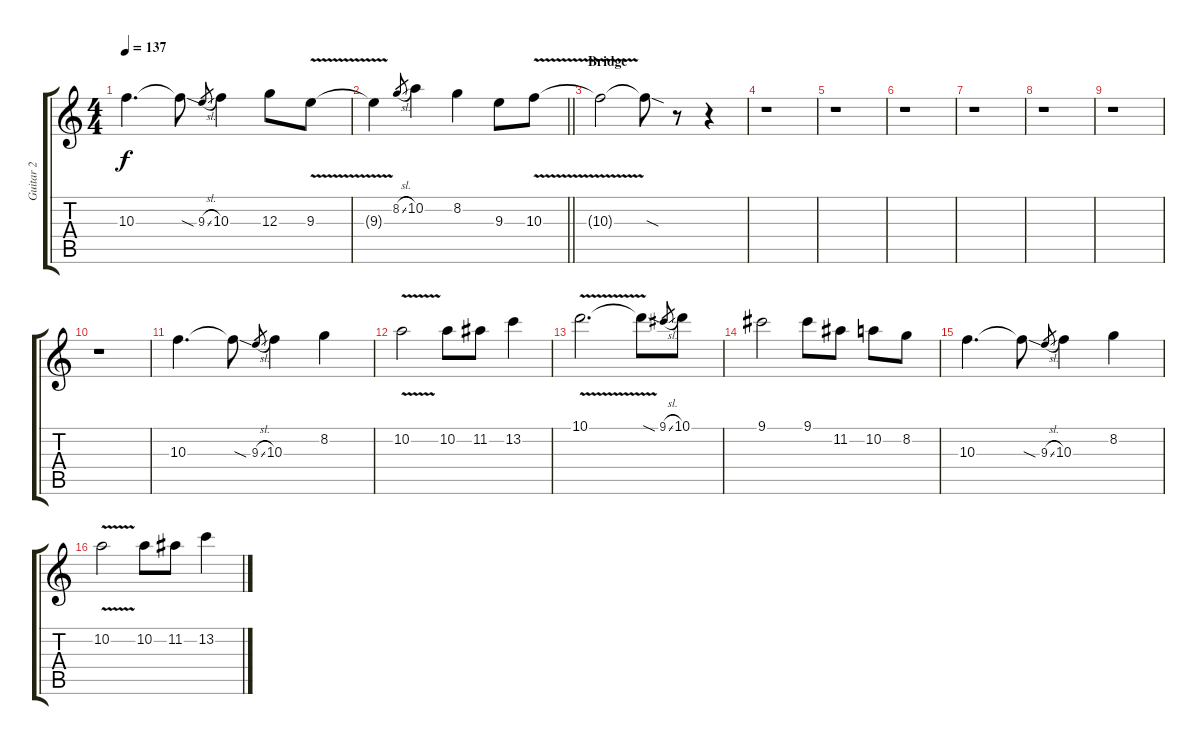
\track ("Guitar 2" "Guitar 2") {instrument distortionguitar}
\staff {score tabs}
\tuning (E4 B3 G3 D3 A2 D2) {hide}
\ts (4 4)
\tempo 137
\clef g2
\ks c
10.3{t}.4{d dy f} 10.3{sod t}.8 9.3{sl}.8{gr} 10.3.4 12.3.8 9.3{v}.8 |
\barLineRight lightlight
9.3{t}.4 8.2{sl}.8{gr} 10.2.4 8.2.4 9.3.8 10.3{v}.8 |
\section ("" "Bridge")
10.3{t}.2 10.3{sod t}.8 r.8 r.4 |
r.1 |
r.1 |
r.1 |
r.1 |
r.1 |
r.1 |
r.1 |
10.3.4{d} 10.3{sod t}.8 9.3{sl}.8{gr} 10.3.4 8.2.4 |
10.2{v}.2 10.2.8 11.2.8 13.2.4 |
10.1{v}.2{d} 10.1{sod t}.8 9.1{sl}.8{gr} 10.1.8 |
9.1.2 9.1.8 11.2.8 10.2.8 8.2.8 |
10.3.4{d} 10.3{sod t}.8 9.3{sl}.8{gr} 10.3.4 8.2.4 |
10.2{v}.2 10.2.8 11.2.8 13.2.4
